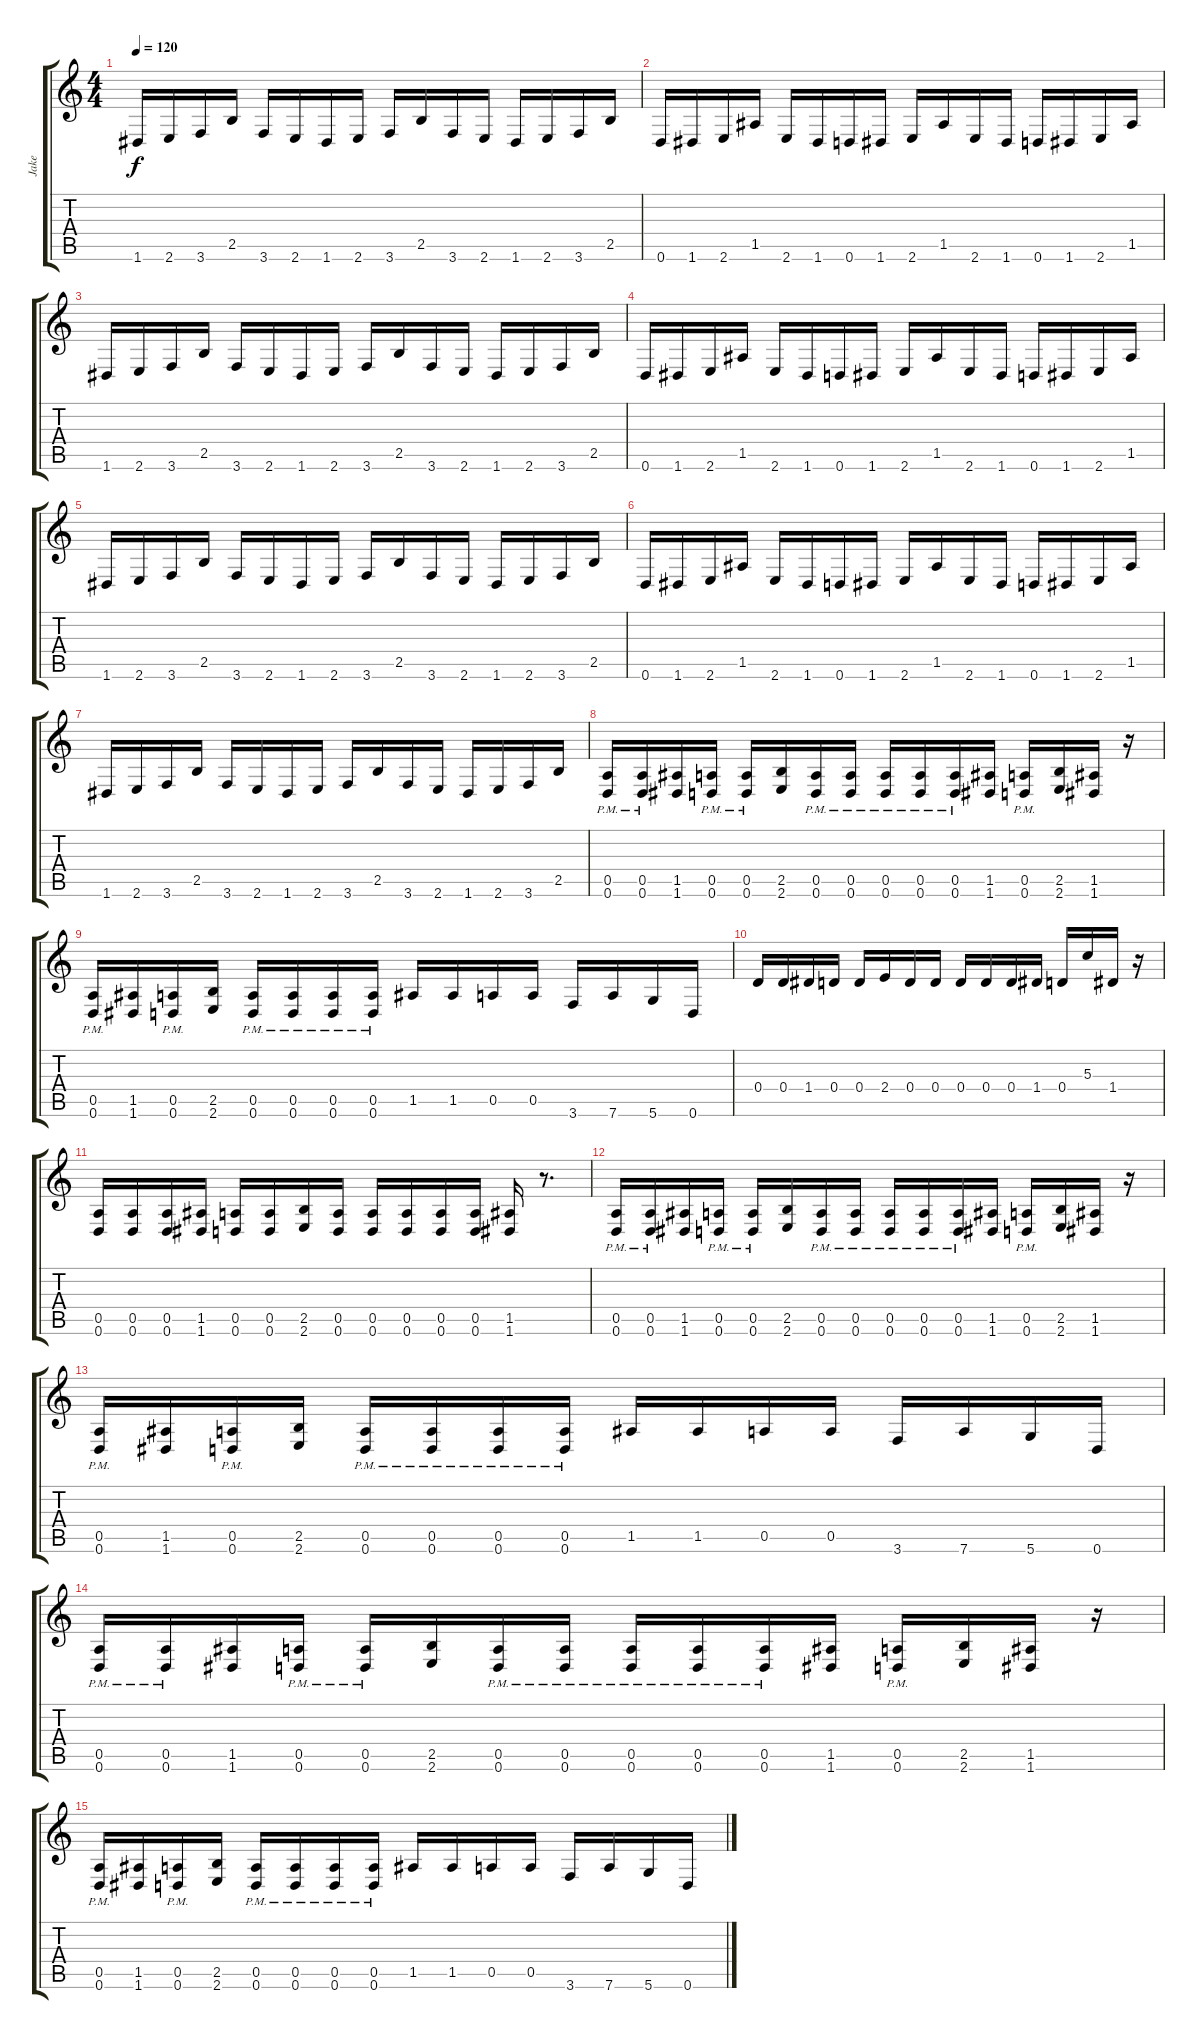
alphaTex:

\track ("Jake" "Jake") {instrument overdrivenguitar}
\staff {score tabs}
\tuning (E4 B3 G3 D3 A2 D2) {hide}
\ts (4 4)
\tempo 120
\clef g2
\ks c
1.6.16{dy f} 2.6.16 3.6.16 2.5.16 3.6.16 2.6.16 1.6.16 2.6.16 3.6.16 2.5.16 3.6.16 2.6.16 1.6.16 2.6.16 3.6.16 2.5.16 |
0.6.16 1.6.16 2.6.16 1.5.16 2.6.16 1.6.16 0.6.16 1.6.16 2.6.16 1.5.16 2.6.16 1.6.16 0.6.16 1.6.16 2.6.16 1.5.16 |
1.6.16 2.6.16 3.6.16 2.5.16 3.6.16 2.6.16 1.6.16 2.6.16 3.6.16 2.5.16 3.6.16 2.6.16 1.6.16 2.6.16 3.6.16 2.5.16 |
0.6.16 1.6.16 2.6.16 1.5.16 2.6.16 1.6.16 0.6.16 1.6.16 2.6.16 1.5.16 2.6.16 1.6.16 0.6.16 1.6.16 2.6.16 1.5.16 |
1.6.16 2.6.16 3.6.16 2.5.16 3.6.16 2.6.16 1.6.16 2.6.16 3.6.16 2.5.16 3.6.16 2.6.16 1.6.16 2.6.16 3.6.16 2.5.16 |
0.6.16 1.6.16 2.6.16 1.5.16 2.6.16 1.6.16 0.6.16 1.6.16 2.6.16 1.5.16 2.6.16 1.6.16 0.6.16 1.6.16 2.6.16 1.5.16 |
1.6.16 2.6.16 3.6.16 2.5.16 3.6.16 2.6.16 1.6.16 2.6.16 3.6.16 2.5.16 3.6.16 2.6.16 1.6.16 2.6.16 3.6.16 2.5.16 |
(0.5{pm} 0.6{pm}).16 (0.5{pm} 0.6{pm}).16 (1.5 1.6).16 (0.5{pm} 0.6{pm}).16 (0.5{pm} 0.6{pm}).16 (2.5 2.6).16 (0.5{pm} 0.6{pm}).16 (0.5{pm} 0.6{pm}).16 (0.5{pm} 0.6{pm}).16 (0.5{pm} 0.6{pm}).16 (0.5{pm} 0.6{pm}).16 (1.5 1.6).16 (0.5{pm} 0.6{pm}).16 (2.5 2.6).16 (1.5 1.6).16 r.16 |
(0.5{pm} 0.6{pm}).16 (1.5 1.6).16 (0.5{pm} 0.6{pm}).16 (2.5 2.6).16 (0.5{pm} 0.6{pm}).16 (0.5{pm} 0.6{pm}).16 (0.5{pm} 0.6{pm}).16 (0.5{pm} 0.6{pm}).16 1.5.16 1.5.16 0.5.16 0.5.16 3.6.16 7.6.16 5.6.16 0.6.16 |
0.4.16 0.4.16 1.4.16 0.4.16 0.4.16 2.4.16 0.4.16 0.4.16 0.4.16 0.4.16 0.4.16 1.4.16 0.4.16 5.3.16 1.4.16 r.16 |
(0.5 0.6).16 (0.5 0.6).16 (0.5 0.6).16 (1.5 1.6).16 (0.5 0.6).16 (0.5 0.6).16 (2.5 2.6).16 (0.5 0.6).16 (0.5 0.6).16 (0.5 0.6).16 (0.5 0.6).16 (0.5 0.6).16 (1.5 1.6).16 r.8{d} |
(0.5{pm} 0.6{pm}).16 (0.5{pm} 0.6{pm}).16 (1.5 1.6).16 (0.5{pm} 0.6{pm}).16 (0.5{pm} 0.6{pm}).16 (2.5 2.6).16 (0.5{pm} 0.6{pm}).16 (0.5{pm} 0.6{pm}).16 (0.5{pm} 0.6{pm}).16 (0.5{pm} 0.6{pm}).16 (0.5{pm} 0.6{pm}).16 (1.5 1.6).16 (0.5{pm} 0.6{pm}).16 (2.5 2.6).16 (1.5 1.6).16 r.16 |
(0.5{pm} 0.6{pm}).16 (1.5 1.6).16 (0.5{pm} 0.6{pm}).16 (2.5 2.6).16 (0.5{pm} 0.6{pm}).16 (0.5{pm} 0.6{pm}).16 (0.5{pm} 0.6{pm}).16 (0.5{pm} 0.6{pm}).16 1.5.16 1.5.16 0.5.16 0.5.16 3.6.16 7.6.16 5.6.16 0.6.16 |
(0.5{pm} 0.6{pm}).16 (0.5{pm} 0.6{pm}).16 (1.5 1.6).16 (0.5{pm} 0.6{pm}).16 (0.5{pm} 0.6{pm}).16 (2.5 2.6).16 (0.5{pm} 0.6{pm}).16 (0.5{pm} 0.6{pm}).16 (0.5{pm} 0.6{pm}).16 (0.5{pm} 0.6{pm}).16 (0.5{pm} 0.6{pm}).16 (1.5 1.6).16 (0.5{pm} 0.6{pm}).16 (2.5 2.6).16 (1.5 1.6).16 r.16 |
(0.5{pm} 0.6{pm}).16 (1.5 1.6).16 (0.5{pm} 0.6{pm}).16 (2.5 2.6).16 (0.5{pm} 0.6{pm}).16 (0.5{pm} 0.6{pm}).16 (0.5{pm} 0.6{pm}).16 (0.5{pm} 0.6{pm}).16 1.5.16 1.5.16 0.5.16 0.5.16 3.6.16 7.6.16 5.6.16 0.6.16
